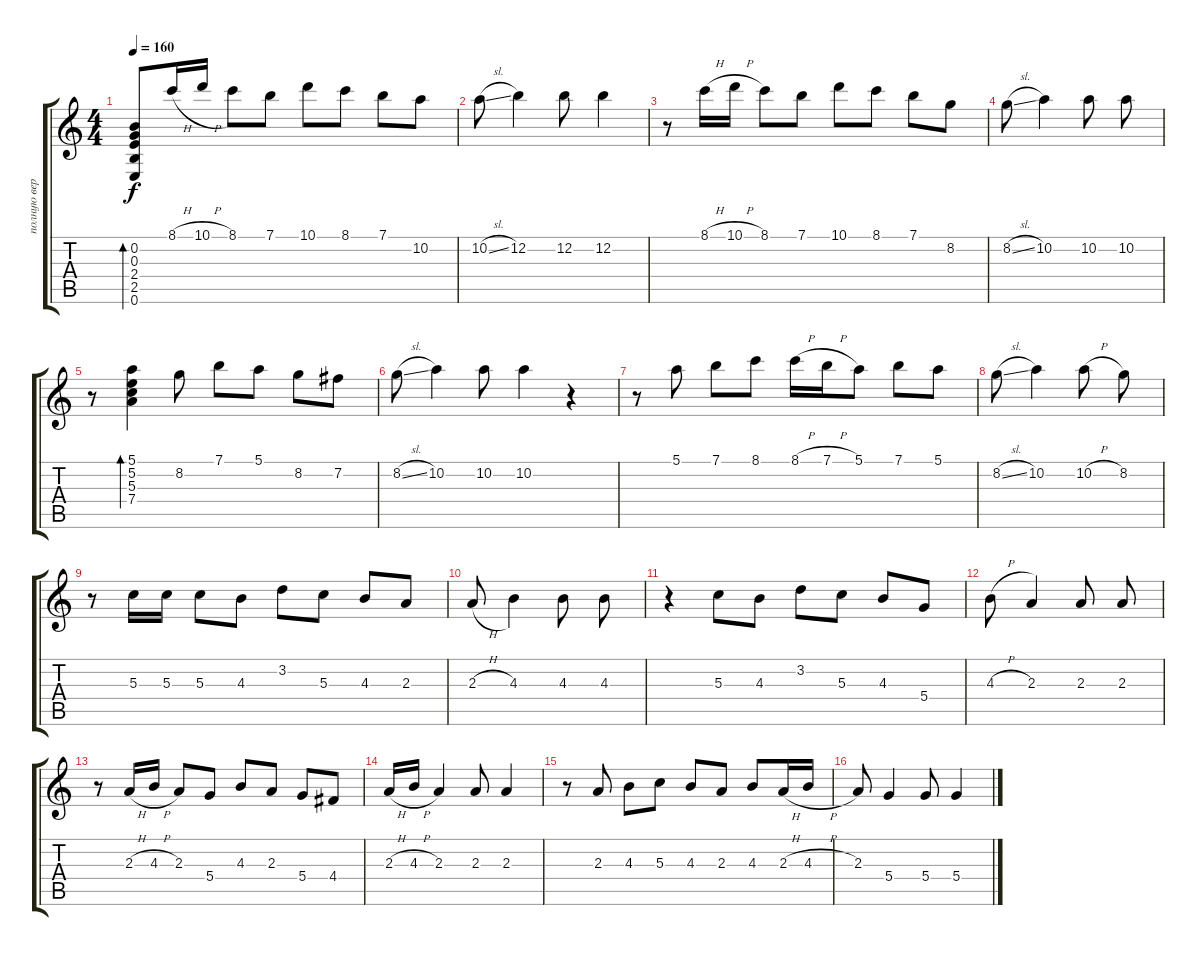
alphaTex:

\track ("полную версию" "полную вер") {instrument acousticguitarsteel}
\staff {score tabs}
\tuning (E4 B3 G3 D3 A2 E2) {hide}
\ts (4 4)
\tempo 160
\clef g2
\ks c
(0.2 0.3 2.4 2.5 0.6).8{bd 240 dy f} 8.1{h}.16 10.1{h}.16 8.1.8 7.1.8 10.1.8 8.1.8 7.1.8 10.2.8 |
10.2{sl}.8 12.2.4 12.2.8 12.2.4 |
r.8 8.1{h}.16 10.1{h}.16 8.1.8 7.1.8 10.1.8 8.1.8 7.1.8 8.2.8 |
8.2{sl}.8 10.2.4 10.2.8 10.2.8 |
r.8 (5.1 5.2 5.3 7.4).4{bd 480} 8.2.8 7.1.8 5.1.8 8.2.8 7.2.8 |
8.2{sl}.8 10.2.4 10.2.8 10.2.4 r.4 |
r.8 5.1.8 7.1.8 8.1.8 8.1{h}.16 7.1{h}.16 5.1.8 7.1.8 5.1.8 |
8.2{sl}.8 10.2.4 10.2{h}.8 8.2.8 |
r.8 5.3.16 5.3.16 5.3.8 4.3.8 3.2.8 5.3.8 4.3.8 2.3.8 |
2.3{h}.8 4.3.4 4.3.8 4.3.8 |
r.4 5.3.8 4.3.8 3.2.8 5.3.8 4.3.8 5.4.8 |
4.3{h}.8 2.3.4 2.3.8 2.3.8 |
r.8 2.3{h}.16 4.3{h}.16 2.3.8 5.4.8 4.3.8 2.3.8 5.4.8 4.4.8 |
2.3{h}.16 4.3{h}.16 2.3.4 2.3.8 2.3.4 |
r.8 2.3.8 4.3.8 5.3.8 4.3.8 2.3.8 4.3.8 2.3{h}.16 4.3{h}.16 |
2.3.8 5.4.4 5.4.8 5.4.4
